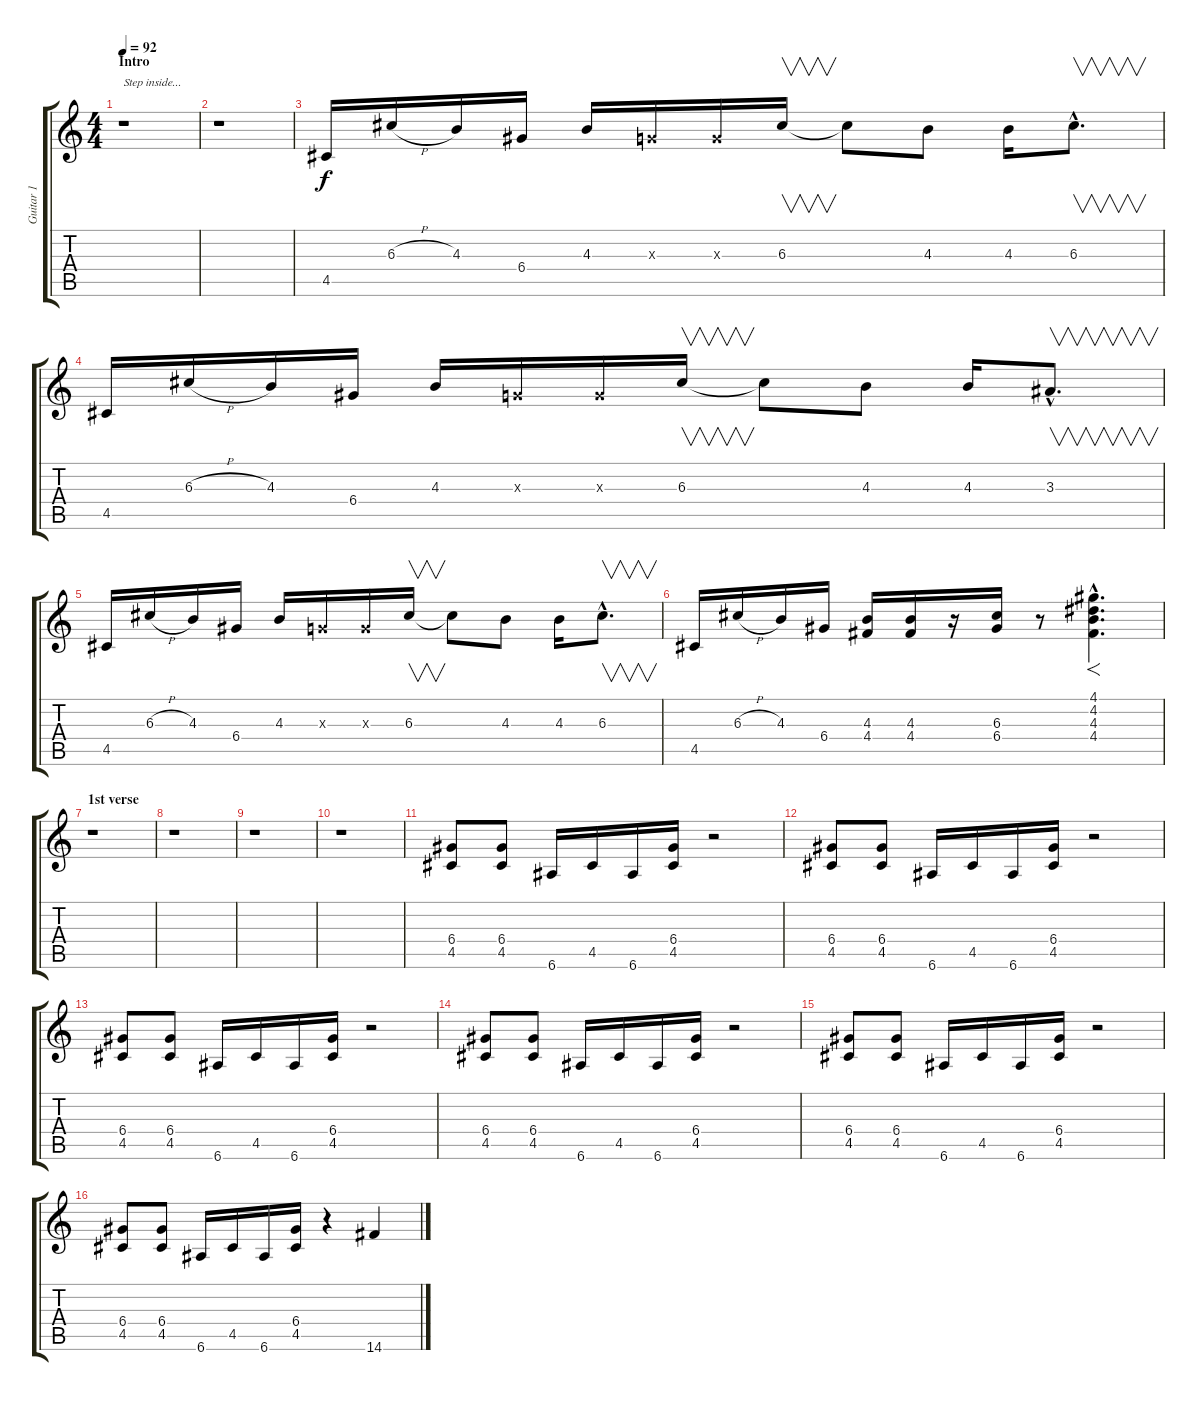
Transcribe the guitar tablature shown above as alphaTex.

\track ("Guitar 1" "Guitar 1") {instrument distortionguitar}
\staff {score tabs}
\tuning (E4 B3 G3 D3 A2 E2) {hide}
\ts (4 4)
\section ("" "Intro")
\tempo 92
\clef g2
\ks c
r.1{txt "Step inside..." dy f instrument distortionguitar} |
r.1 |
4.5.16 6.3{h}.16 4.3.16 6.4.16 4.3.16 0.3{x}.16 0.3{x}.16 6.3.16{v} 6.3{t}.8 4.3.8 4.3.16 6.3{hac}.8{v d} |
4.5.16 6.3{h}.16 4.3.16 6.4.16 4.3.16 0.3{x}.16 0.3{x}.16 6.3.16{v} 6.3{t}.8 4.3.8 4.3.16 3.3{hac}.8{v d} |
4.5.16 6.3{h}.16 4.3.16 6.4.16 4.3.16 0.3{x}.16 0.3{x}.16 6.3.16{v} 6.3{t}.8 4.3.8 4.3.16 6.3{hac}.8{v d} |
4.5.16 6.3{h}.16 4.3.16 6.4.16 (4.3 4.4).16 (4.3 4.4).16 r.16 (6.3 6.4).16 r.8 (4.1{hac} 4.2{hac} 4.3{hac} 4.4{hac}).4{f d} |
\section ("" "1st verse")
r.1 |
r.1 |
r.1 |
r.1 |
(6.4 4.5).8 (6.4 4.5).8 6.6.16 4.5.16 6.6.16 (6.4 4.5).16 r.2 |
(6.4 4.5).8 (6.4 4.5).8 6.6.16 4.5.16 6.6.16 (6.4 4.5).16 r.2 |
(6.4 4.5).8 (6.4 4.5).8 6.6.16 4.5.16 6.6.16 (6.4 4.5).16 r.2 |
(6.4 4.5).8 (6.4 4.5).8 6.6.16 4.5.16 6.6.16 (6.4 4.5).16 r.2 |
(6.4 4.5).8 (6.4 4.5).8 6.6.16 4.5.16 6.6.16 (6.4 4.5).16 r.2 |
(6.4 4.5).8 (6.4 4.5).8 6.6.16 4.5.16 6.6.16 (6.4 4.5).16 r.4 14.6.4
